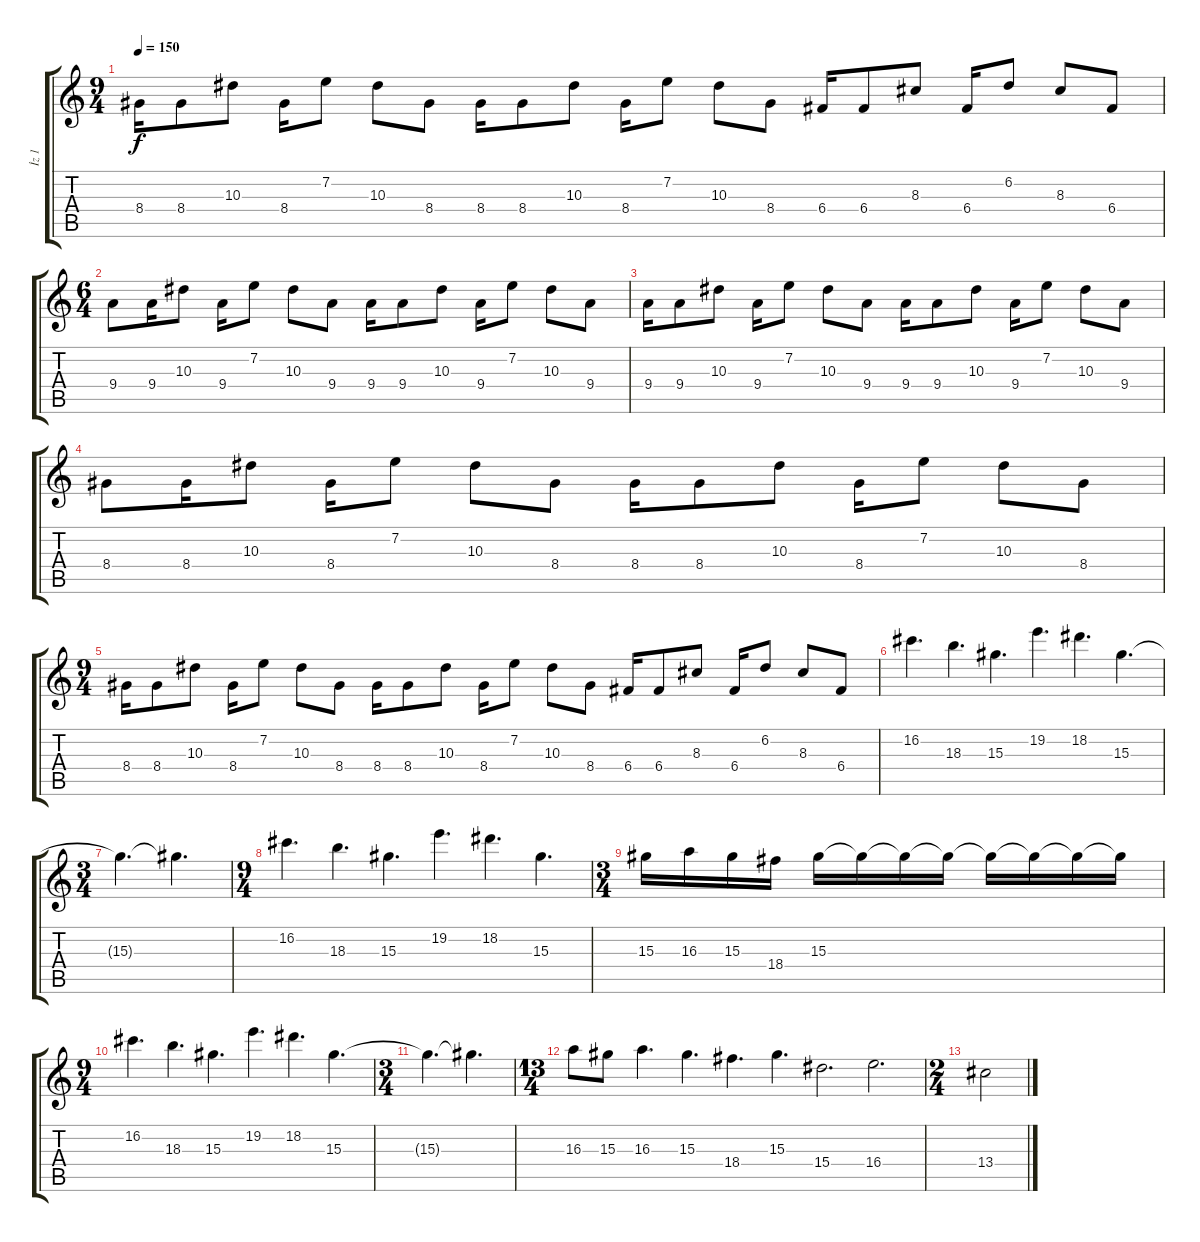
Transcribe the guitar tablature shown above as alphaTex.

\track ("İz 1" "İz 1") {instrument overdrivenguitar}
\staff {score tabs}
\tuning (D4 A3 F3 C3 G2 C2) {hide}
\ts (9 4)
\tempo 150
\clef g2
\ks c
8.4.16{dy f} 8.4.8 10.3.8 8.4.16 7.2.8 10.3.8 8.4.8 8.4.16 8.4.8 10.3.8 8.4.16 7.2.8 10.3.8 8.4.8 6.4.16 6.4.8 8.3.8 6.4.16 6.2.8 8.3.8 6.4.8 |
\ts (6 4)
9.4.8 9.4.16 10.3.8 9.4.16 7.2.8 10.3.8 9.4.8 9.4.16 9.4.8 10.3.8 9.4.16 7.2.8 10.3.8 9.4.8 |
9.4.16 9.4.8 10.3.8 9.4.16 7.2.8 10.3.8 9.4.8 9.4.16 9.4.8 10.3.8 9.4.16 7.2.8 10.3.8 9.4.8 |
8.4.8 8.4.16 10.3.8 8.4.16 7.2.8 10.3.8 8.4.8 8.4.16 8.4.8 10.3.8 8.4.16 7.2.8 10.3.8 8.4.8 |
\ts (9 4)
8.4.16 8.4.8 10.3.8 8.4.16 7.2.8 10.3.8 8.4.8 8.4.16 8.4.8 10.3.8 8.4.16 7.2.8 10.3.8 8.4.8 6.4.16 6.4.8 8.3.8 6.4.16 6.2.8 8.3.8 6.4.8 |
16.2.4{d} 18.3.4{d} 15.3.4{d} 19.2.4{d} 18.2.4{d} 15.3.4{d} |
\ts (3 4)
15.3{t}.4{d} 15.3{t}.4{d} |
\ts (9 4)
16.2.4{d} 18.3.4{d} 15.3.4{d} 19.2.4{d} 18.2.4{d} 15.3.4{d} |
\ts (3 4)
15.3.16 16.3.16 15.3.16 18.4.16 15.3.16 15.3{t}.16 15.3{t}.16 15.3{t}.16 15.3{t}.16 15.3{t}.16 15.3{t}.16 15.3{t}.16 |
\ts (9 4)
16.2.4{d} 18.3.4{d} 15.3.4{d} 19.2.4{d} 18.2.4{d} 15.3.4{d} |
\ts (3 4)
15.3{t}.4{d} 15.3{t}.4{d} |
\ts (13 4)
16.3.8 15.3.8 16.3.4{d} 15.3.4{d} 18.4.4{d} 15.3.4{d} 15.4.2{d} 16.4.2{d} |
\ts (2 4)
13.4.2
